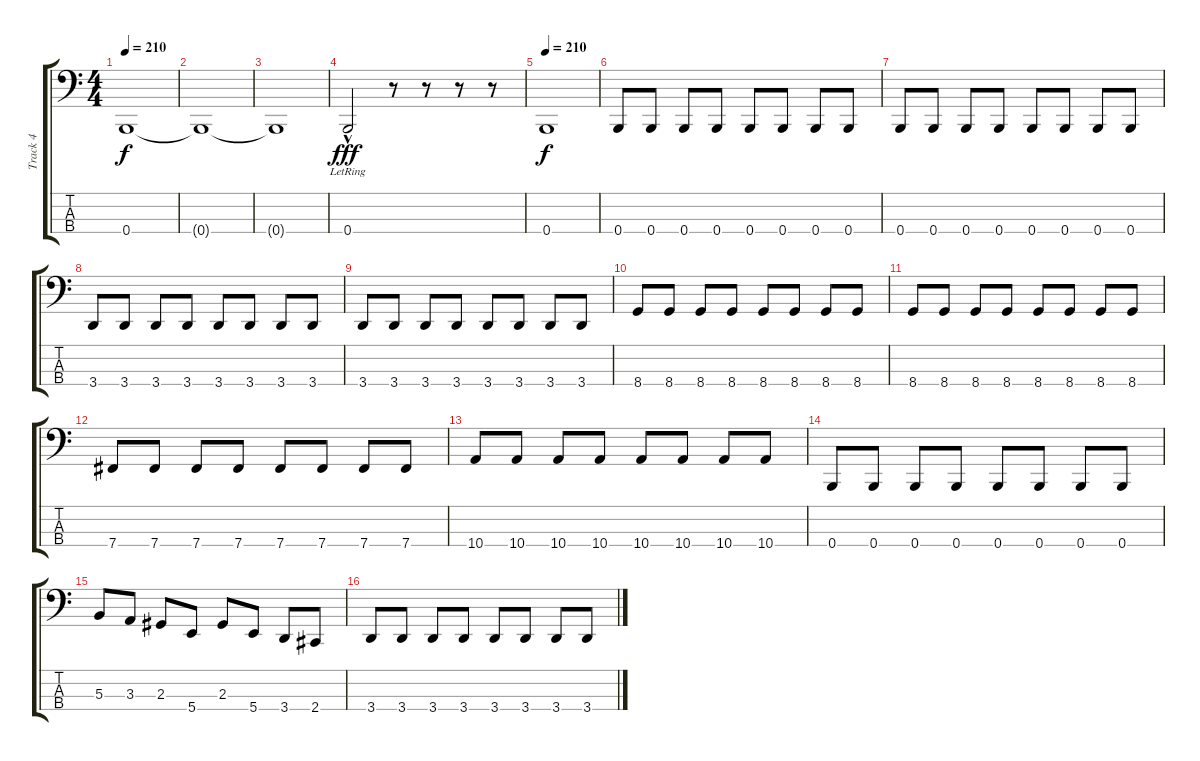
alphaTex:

\track ("Track 4" "Track 4") {instrument electricbasspick}
\staff {score tabs}
\tuning (E2 B1 Gb1 B0) {hide}
\ts (4 4)
\tempo 210
\clef f4
\ks c
0.4{t}.1{dy f} |
0.4{t}.1 |
0.4{t}.1 |
0.4{hac lr}.2{dy fff} r.8 r.8 r.8 r.8{volume 0} |
\tempo 210
0.4.1{dy f volume 11} |
0.4.8 0.4.8 0.4.8 0.4.8 0.4.8 0.4.8 0.4.8 0.4.8 |
0.4.8 0.4.8 0.4.8 0.4.8 0.4.8 0.4.8 0.4.8 0.4.8 |
3.4.8 3.4.8 3.4.8 3.4.8 3.4.8 3.4.8 3.4.8 3.4.8 |
3.4.8 3.4.8 3.4.8 3.4.8 3.4.8 3.4.8 3.4.8 3.4.8 |
8.4.8 8.4.8 8.4.8 8.4.8 8.4.8 8.4.8 8.4.8 8.4.8 |
8.4.8 8.4.8 8.4.8 8.4.8 8.4.8 8.4.8 8.4.8 8.4.8 |
7.4.8 7.4.8 7.4.8 7.4.8 7.4.8 7.4.8 7.4.8 7.4.8 |
10.4.8 10.4.8 10.4.8 10.4.8 10.4.8 10.4.8 10.4.8 10.4.8 |
0.4.8 0.4.8 0.4.8 0.4.8 0.4.8 0.4.8 0.4.8 0.4.8 |
5.3.8 3.3.8 2.3.8 5.4.8 2.3.8 5.4.8 3.4.8 2.4.8 |
3.4.8 3.4.8 3.4.8 3.4.8 3.4.8 3.4.8 3.4.8 3.4.8
